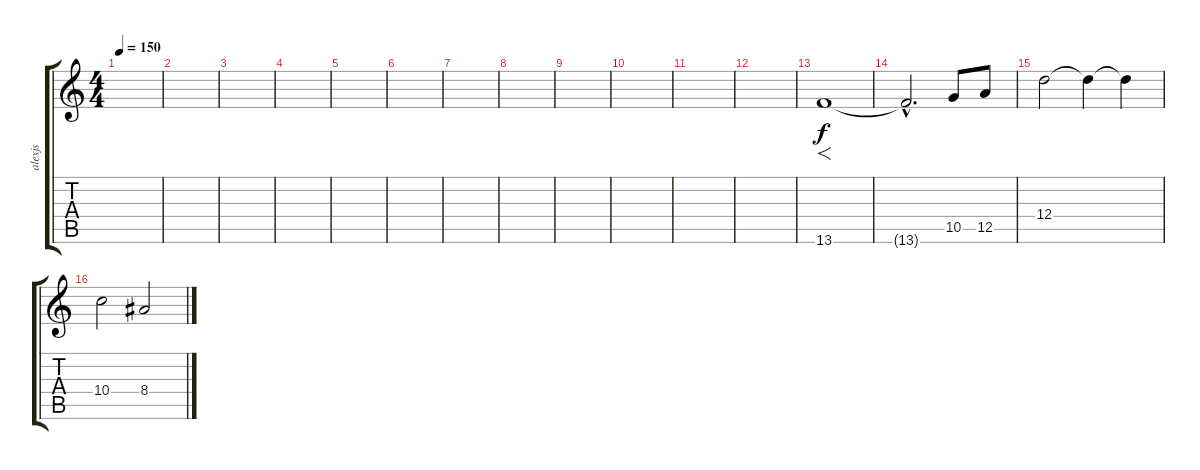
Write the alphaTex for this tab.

\track ("alexjs" "alexjs") {instrument overdrivenguitar}
\staff {score tabs}
\tuning (E4 B3 G3 D3 A2 E2) {hide}
\ts (4 4)
\tempo 150
\clef g2
\ks c
|
|
|
|
|
|
|
|
|
|
|
|
13.6.1{f} |
13.6{hac t}.2{d} 10.5.8 12.5.8 |
12.4.2 12.4{t}.4 12.4{t}.4 |
10.4.2 8.4.2
